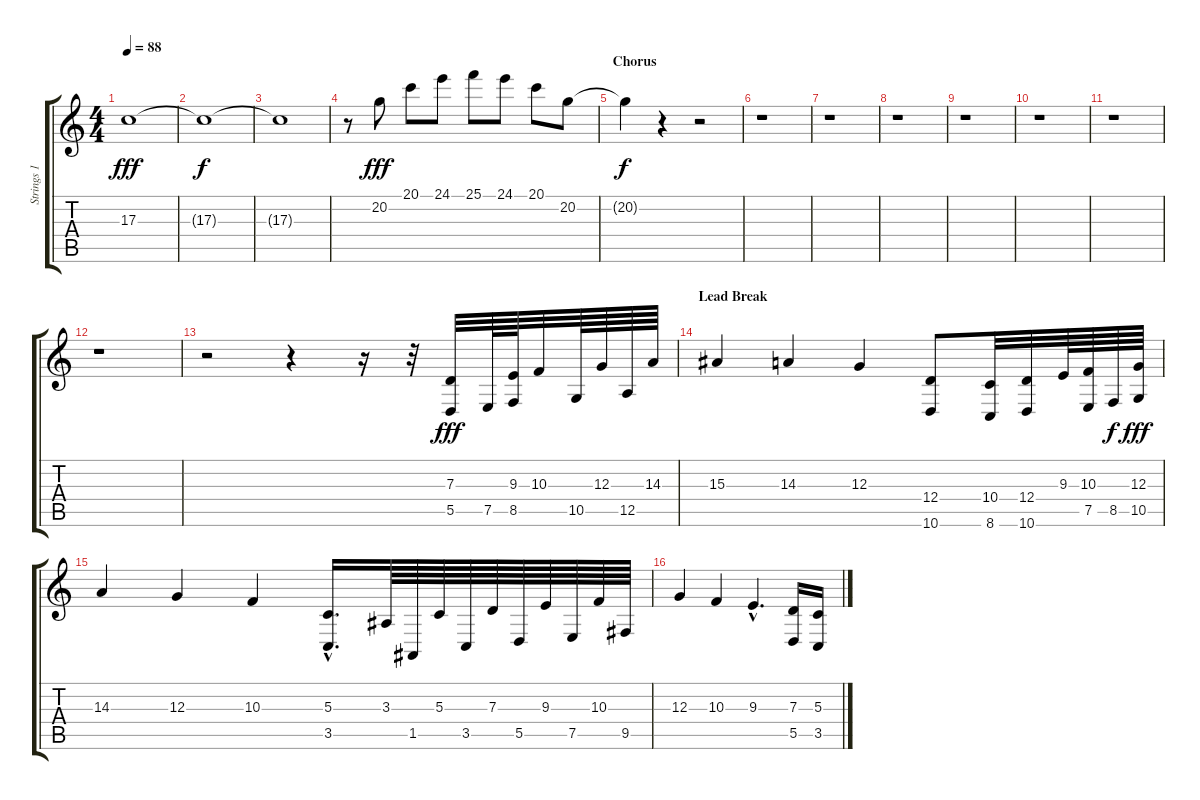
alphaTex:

\track ("Strings 1" "Strings 1") {instrument stringensemble1}
\staff {score tabs}
\tuning (E4 B3 G3 D3 A2 E2) {hide}
\ts (4 4)
\tempo 88
\clef g2
\ks c
17.3.1{dy fff} |
17.3{t}.1{dy f} |
17.3{t}.1 |
r.8 20.2.8{dy fff} 20.1.8 24.1.8 25.1.8 24.1.8 20.1.8 20.2.8 |
\section ("" "Chorus")
20.2{t}.4{dy f} r.4 r.2 |
r.1 |
r.1 |
r.1 |
r.1 |
r.1 |
r.1 |
r.1 |
r.2 r.4 r.16 r.32 (7.3 5.5).32{dy fff} 7.5.64 (9.3 8.5).64 10.3.32 10.5.64 12.3.64 12.5.64 14.3.64 |
\section ("" "Lead Break")
15.3.4 14.3.4 12.3.4 (12.4 10.6).8 (10.4 8.6).32 (12.4 10.6).32 9.3.64 (10.3 7.5).64 8.5.64{dy f} (12.3 10.5).64{dy fff} |
14.3.4 12.3.4 10.3.4 (5.3{hac} 3.5{hac}).16{d} 3.3.64 1.5.64 5.3.64 3.5.64 7.3.64 5.5.64 9.3.64 7.5.64 10.3.64 9.5.64 |
12.3.4 10.3.4 9.3{hac}.4{d} (7.3 5.5).16 (5.3 3.5).16
